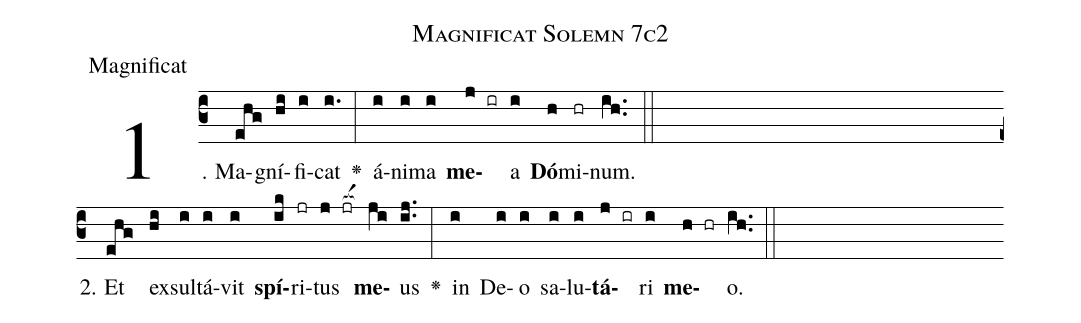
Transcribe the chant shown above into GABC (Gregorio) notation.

name: Magnificat Solemn 7c2;
office-part: Magnificat;
def-m1:\pagebreak[2];
%%
% The syntax in this part is called gabc. Please refer to http://home.gna.org/gregorio/gabc/#basis

(c3)1. Ma(ehg)gní(hi)fi(i)cat(i.) <v>\greheightstar</v>(:) á(i)ni(i)ma(i) <b>me</b>(j ir)a(i) <b>Dó</b>(h)mi(hr)num.(ih..) (::Z[em1])
2. Et(ehg) ex(hi)sul(i)tá(i)vit(i) <b>spí</b>(ik)ri(jr)tus(j jr[ocba:1{]) <b>me</b>(ji[ocba:0}])us(ij..) <v>\greheightstar</v>(:) in(i) De(i)o(i) sa(i)lu(i)<b>tá</b>(j ir)ri(i) <b>me</b>(h hr)o.(ih..) (::)


%E(i) u(i) o(j) u(i) a(h) e.(ih..) (::)
